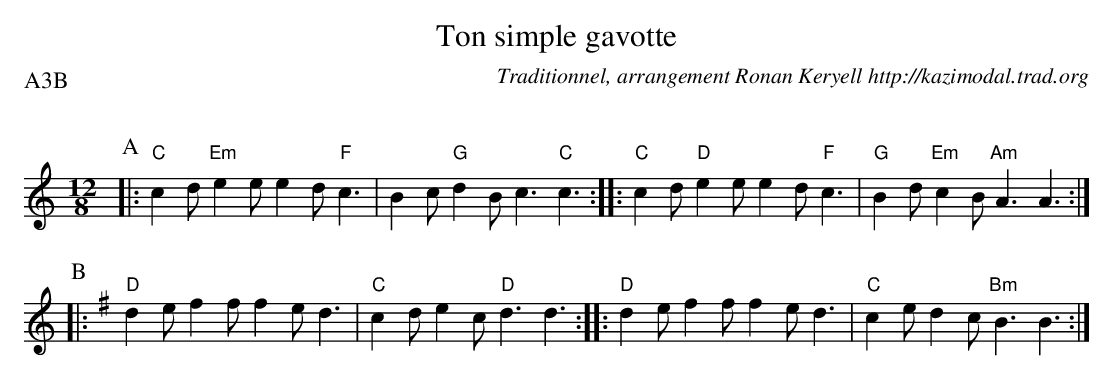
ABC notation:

X:1
T:Ton simple gavotte
C:Traditionnel, arrangement Ronan Keryell http://kazimodal.trad.org
Q:C3=156
P:A3B
M:12/8
K:C
P:A
|: "C"c2 d "Em"e2 e e2 d "F"c3|B2 c "G"d2 B c3 "C"c3::\
"C"c2 d "D"e2 e e2 d "F"c3|"G"B2 d "Em"c2 B "Am"A3 A3:|
P:B
K:Dmix
|: "D"d2 e f2 f f2 e d3|"C"c2 d e2 c "D"d3 d3::\
"D"d2 e f2 f f2 e d3|"C"c2 e d2 c "Bm"B3 B3:|
